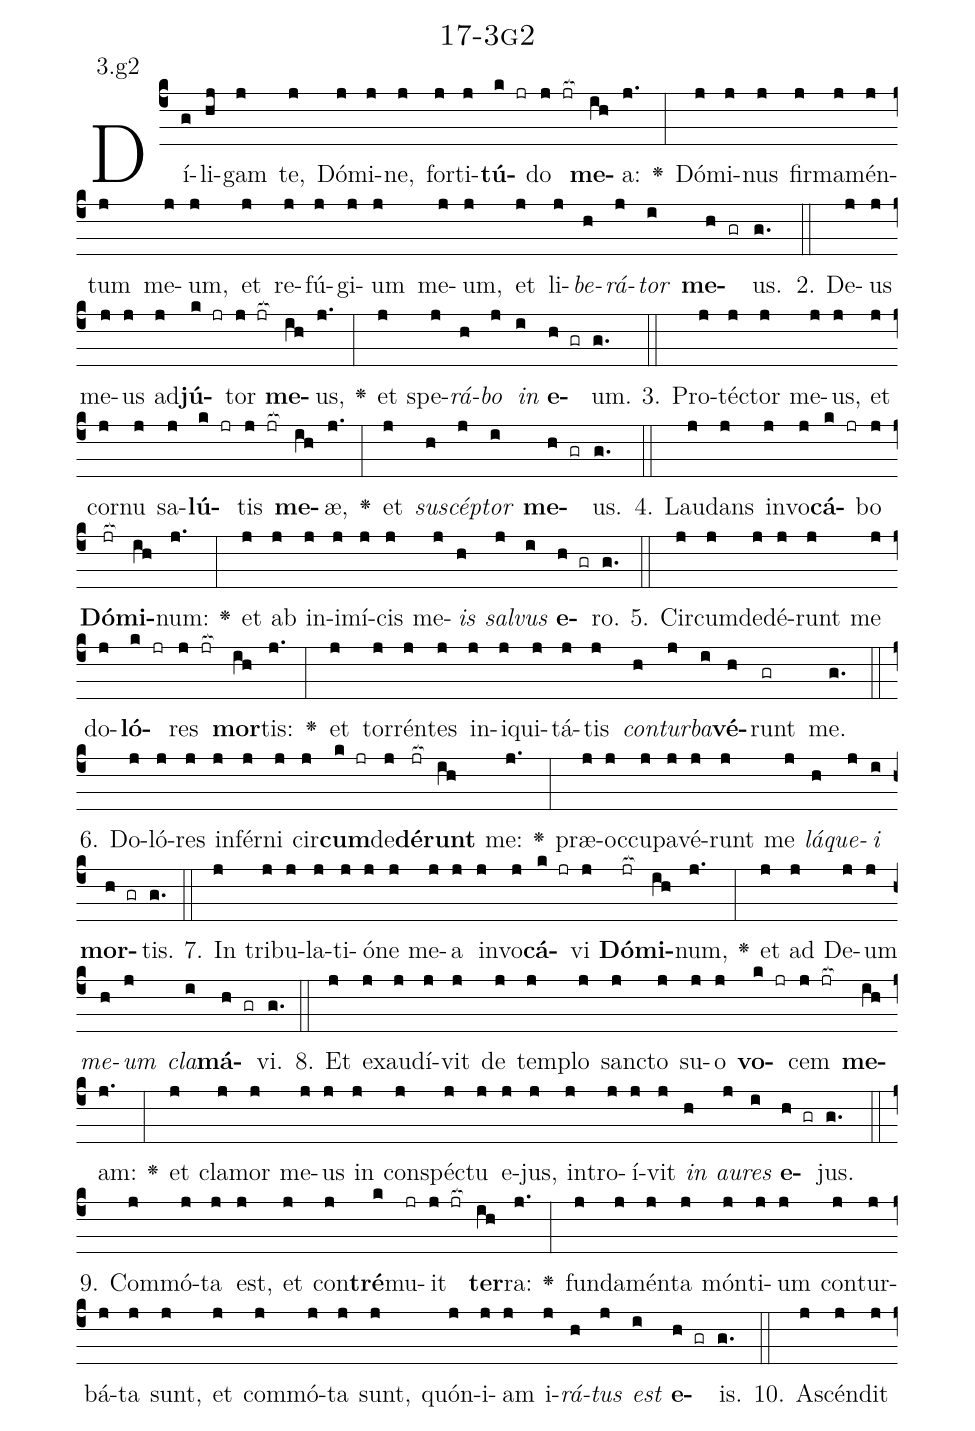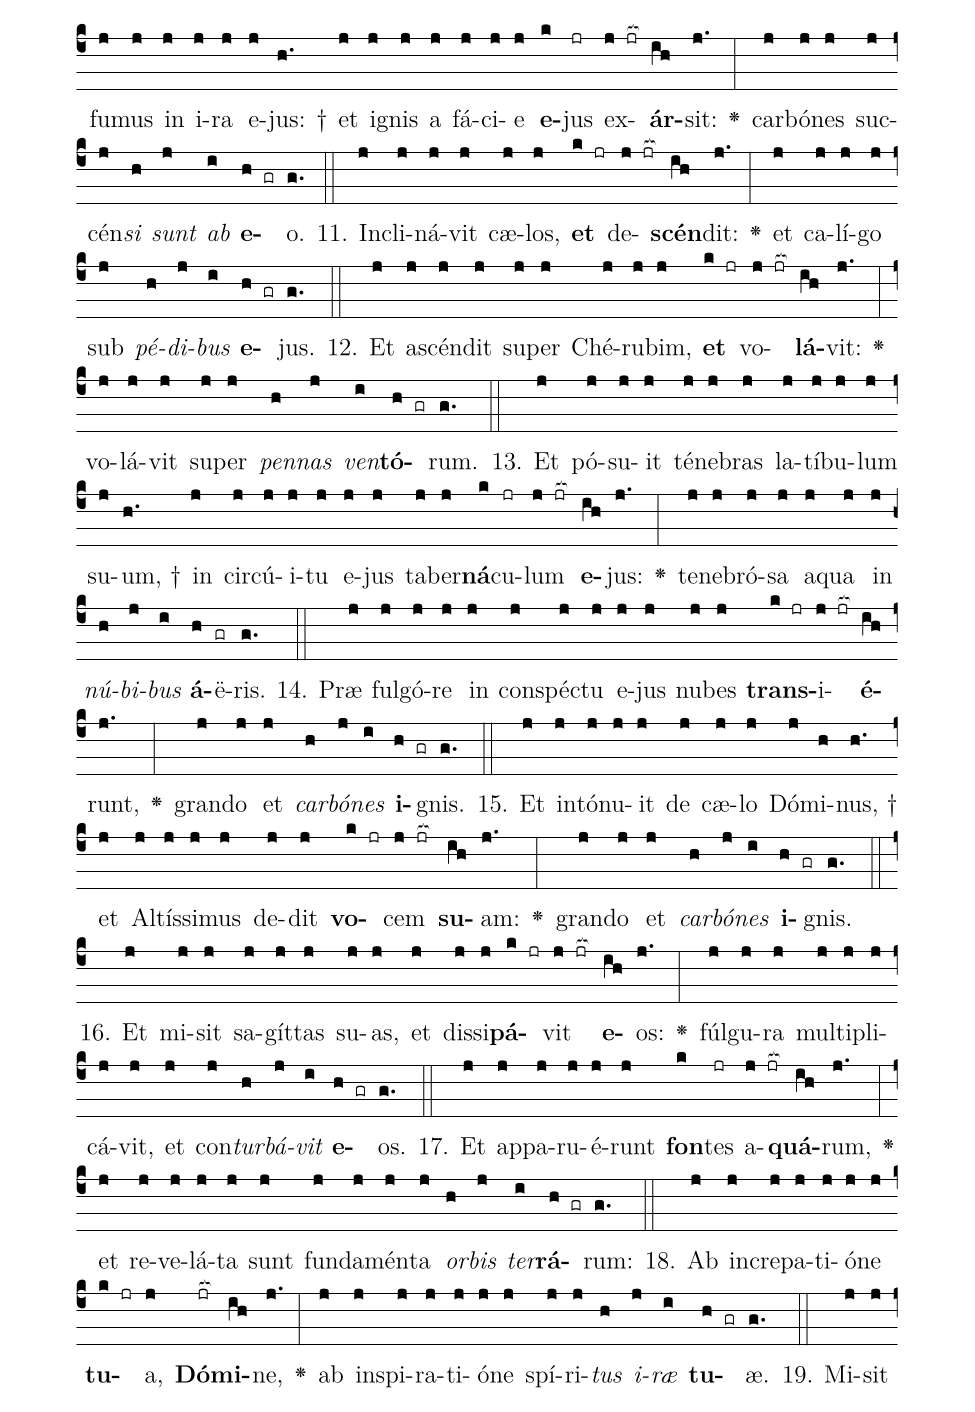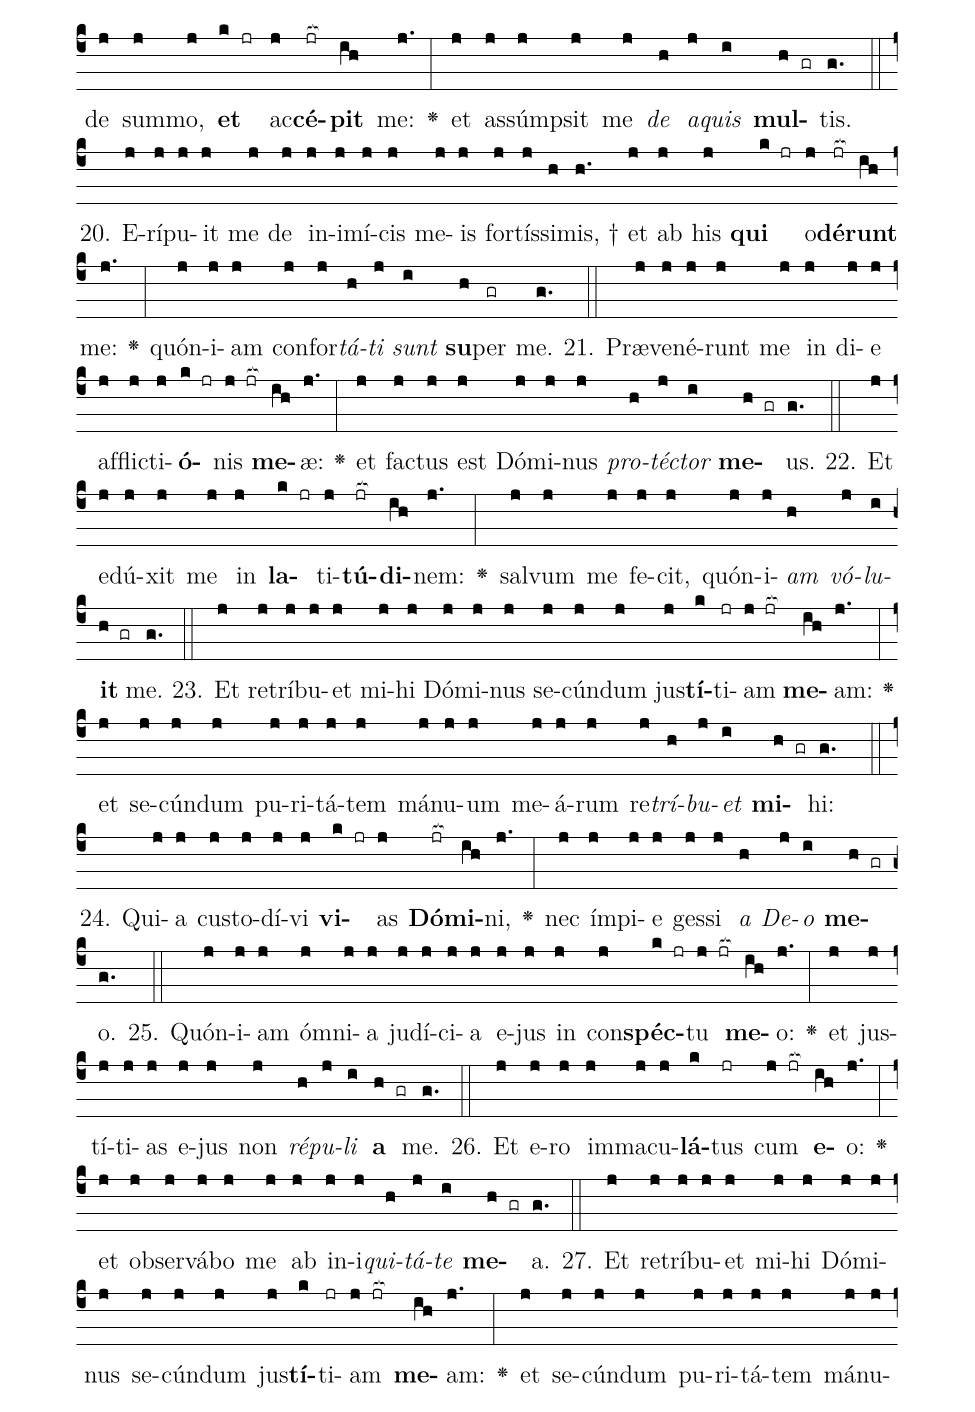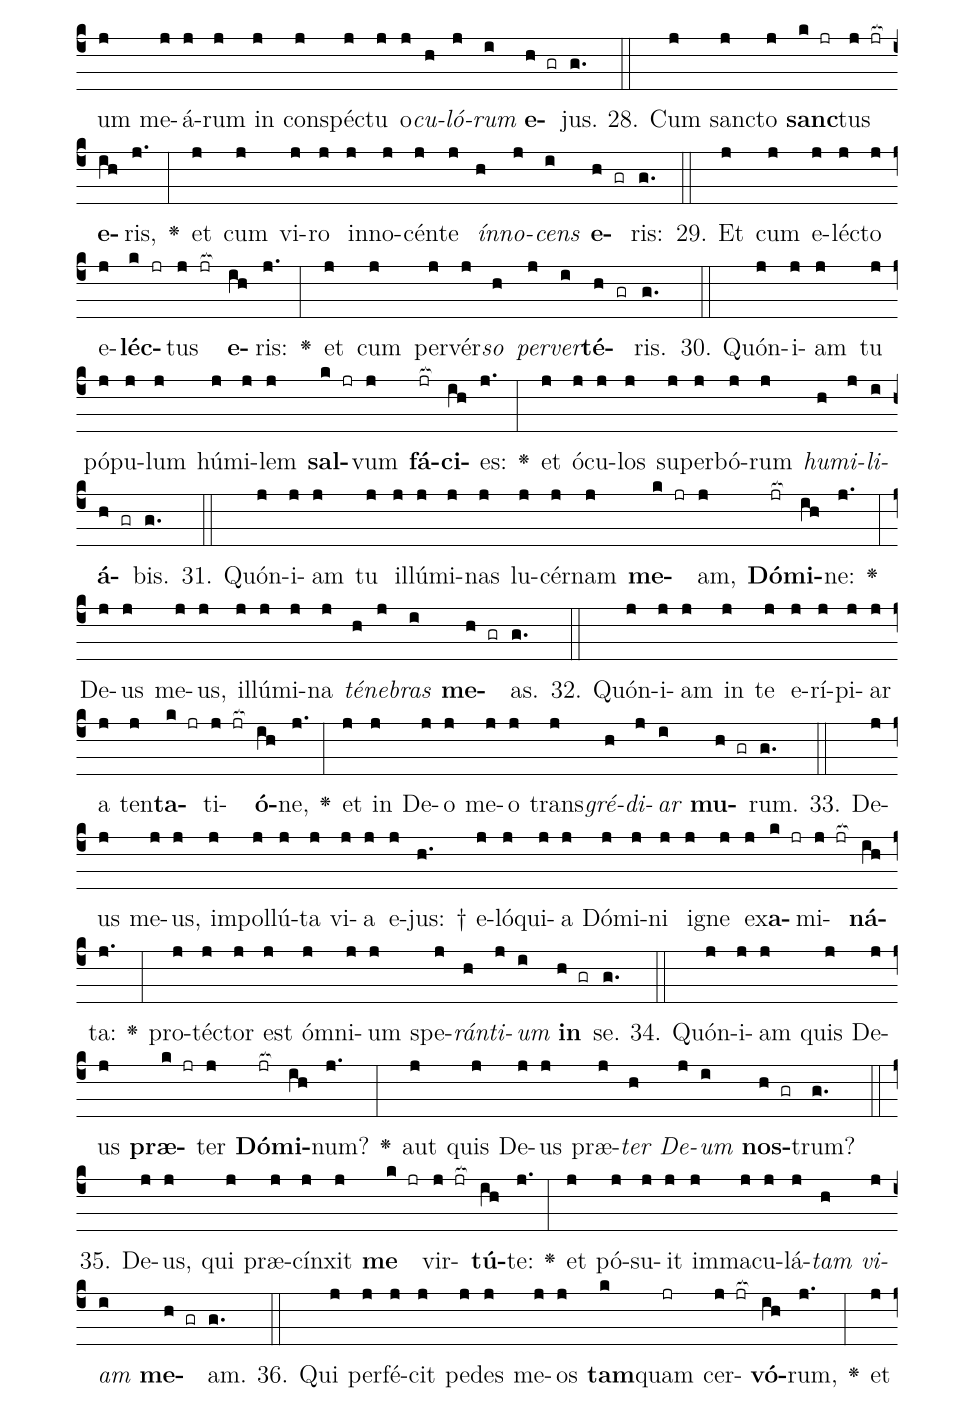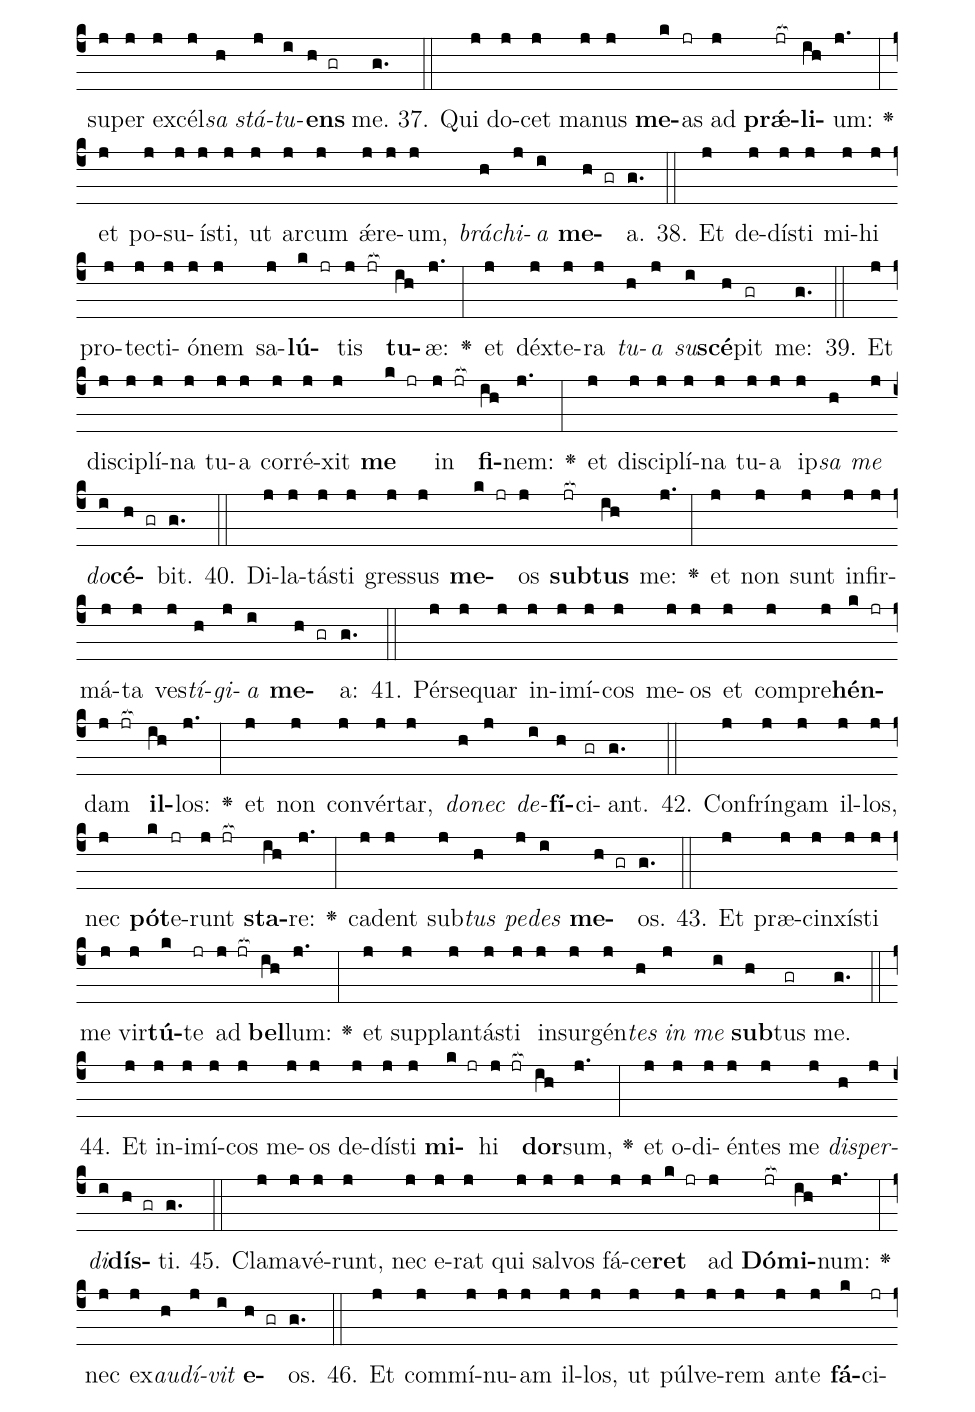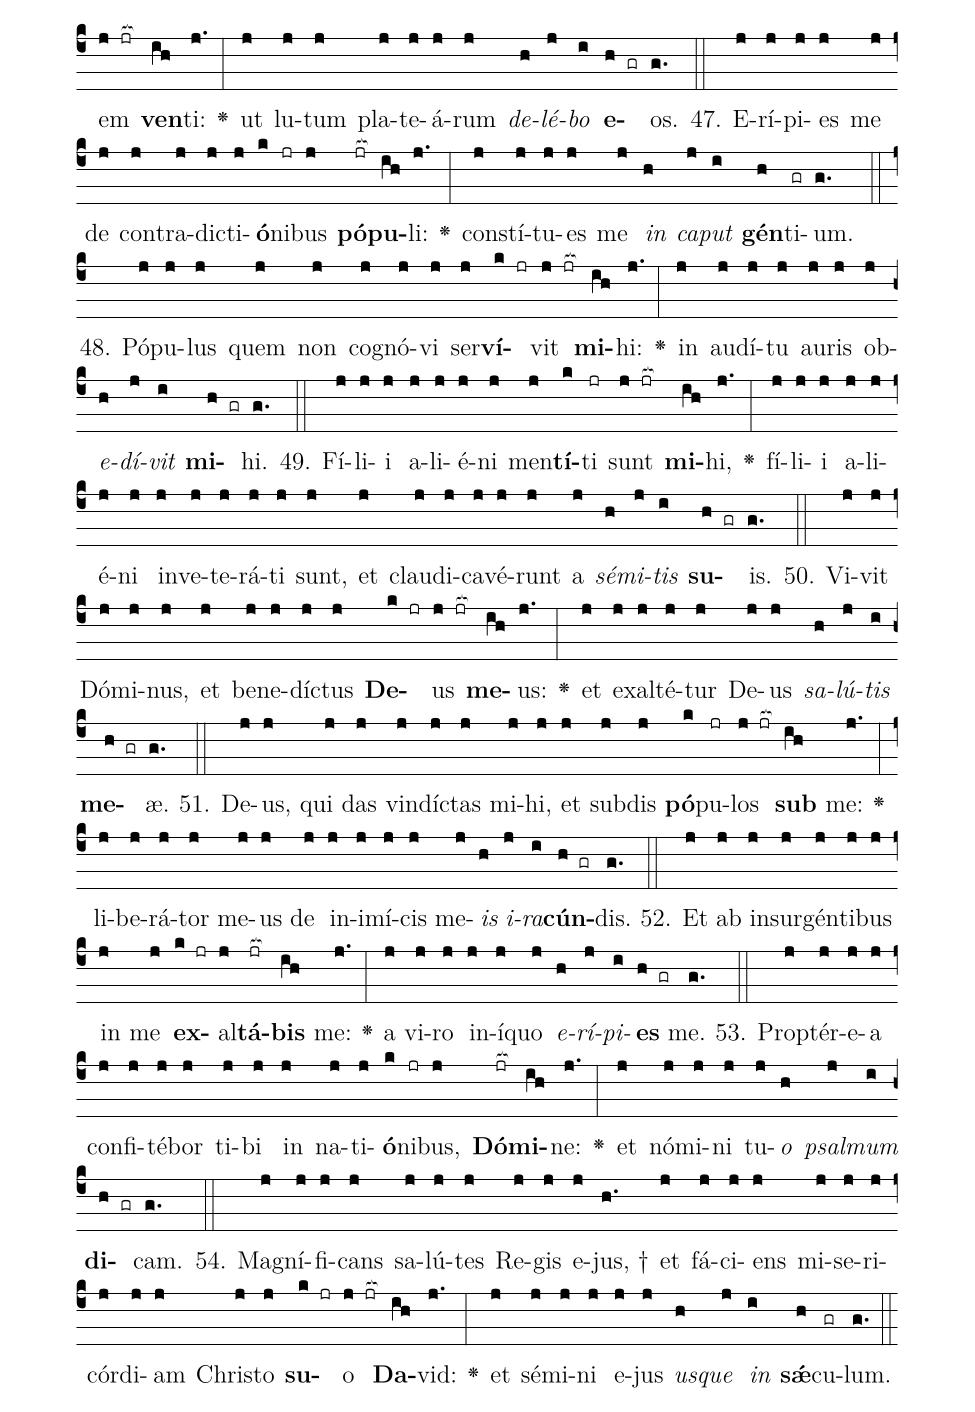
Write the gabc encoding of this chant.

name: 17-3g2;
annotation: 3.g2;
%%
(c4)Dí(g)li(hj)gam(j) te,(j) Dó(j)mi(j)ne,(j) for(j)ti(j)<b>tú</b>(k jr)do(j jr[ocb:1{]) <b>me</b>(ih[ocb:0}])a:(j.) <v>\greheightstar</v>(:) Dó(j)mi(j)nus(j) fir(j)ma(j)mén(j)tum(j) me(j)um,(j) et(j) re(j)fú(j)gi(j)um(j) me(j)um,(j) et(j) li(j)<i>be</i>(h)<i>rá</i>(j)<i>tor</i>(i) <b>me</b>(h gr)us.(g.) (::)
2. De(j)us(j) me(j)us(j) ad(j)<b>jú</b>(k jr)tor(j jr[ocb:1{]) <b>me</b>(ih[ocb:0}])us,(j.) <v>\greheightstar</v>(:) et(j) spe(j)<i>rá</i>(h)<i>bo</i>(j) <i>in</i>(i) <b>e</b>(h gr)um.(g.) (::)
3. Pro(j)téc(j)tor(j) me(j)us,(j) et(j) cor(j)nu(j) sa(j)<b>lú</b>(k jr)tis(j jr[ocb:1{]) <b>me</b>(ih[ocb:0}])æ,(j.) <v>\greheightstar</v>(:) et(j) <i>su</i>(h)<i>scép</i>(j)<i>tor</i>(i) <b>me</b>(h gr)us.(g.) (::)
4. Lau(j)dans(j) in(j)vo(j)<b>cá</b>(k jr)bo(j) <b>Dó</b>(jr[ocb:1{])<b>mi</b>(ih[ocb:0}])num:(j.) <v>\greheightstar</v>(:) et(j) ab(j) in(j)i(j)mí(j)cis(j) me(j)<i>is</i>(h) <i>sal</i>(j)<i>vus</i>(i) <b>e</b>(h gr)ro.(g.) (::)
5. Cir(j)cum(j)de(j)dé(j)runt(j) me(j) do(j)<b>ló</b>(k jr)res(j jr[ocb:1{]) <b>mor</b>(ih[ocb:0}])tis:(j.) <v>\greheightstar</v>(:) et(j) tor(j)rén(j)tes(j) in(j)i(j)qui(j)tá(j)tis(j) <i>con</i>(h)<i>tur</i>(j)<i>ba</i>(i)<b>vé</b>(h)runt(gr) me.(g.) (::)
6. Do(j)ló(j)res(j) in(j)fér(j)ni(j) cir(j)<b>cum</b>(k jr)de(j)<b>dé</b>(jr[ocb:1{])<b>runt</b>(ih[ocb:0}]) me:(j.) <v>\greheightstar</v>(:) præ(j)oc(j)cu(j)pa(j)vé(j)runt(j) me(j) <i>lá</i>(h)<i>que</i>(j)<i>i</i>(i) <b>mor</b>(h gr)tis.(g.) (::)
7. In(j) tri(j)bu(j)la(j)ti(j)ó(j)ne(j) me(j)a(j) in(j)vo(j)<b>cá</b>(k jr)vi(j) <b>Dó</b>(jr[ocb:1{])<b>mi</b>(ih[ocb:0}])num,(j.) <v>\greheightstar</v>(:) et(j) ad(j) De(j)um(j) <i>me</i>(h)<i>um</i>(j) <i>cla</i>(i)<b>má</b>(h gr)vi.(g.) (::)
8. Et(j) ex(j)au(j)dí(j)vit(j) de(j) tem(j)plo(j) sanc(j)to(j) su(j)o(j) <b>vo</b>(k jr)cem(j jr[ocb:1{]) <b>me</b>(ih[ocb:0}])am:(j.) <v>\greheightstar</v>(:) et(j) cla(j)mor(j) me(j)us(j) in(j) con(j)spéc(j)tu(j) e(j)jus,(j) in(j)tro(j)í(j)vit(j) <i>in</i>(h) <i>au</i>(j)<i>res</i>(i) <b>e</b>(h gr)jus.(g.) (::)
9. Com(j)mó(j)ta(j) est,(j) et(j) con(j)<b>tré</b>(k)mu(jr)it(j jr[ocb:1{]) <b>ter</b>(ih[ocb:0}])ra:(j.) <v>\greheightstar</v>(:) fun(j)da(j)mén(j)ta(j) món(j)ti(j)um(j) con(j)tur(j)bá(j)ta(j) sunt,(j) et(j) com(j)mó(j)ta(j) sunt,(j) quón(j)i(j)am(j) i(j)<i>rá</i>(h)<i>tus</i>(j) <i>est</i>(i) <b>e</b>(h gr)is.(g.) (::)
10. A(j)scén(j)dit(j) fu(j)mus(j) in(j) i(j)ra(j) e(j)jus: †(h.) et(j) i(j)gnis(j) a(j) fá(j)ci(j)e(j) <b>e</b>(k)jus(jr) ex(j jr[ocb:1{])<b>ár</b>(ih[ocb:0}])sit:(j.) <v>\greheightstar</v>(:) car(j)bó(j)nes(j) suc(j)cén(j)<i>si</i>(h) <i>sunt</i>(j) <i>ab</i>(i) <b>e</b>(h gr)o.(g.) (::)
11. In(j)cli(j)ná(j)vit(j) cæ(j)los,(j) <b>et</b>(k jr) de(j jr[ocb:1{])<b>scén</b>(ih[ocb:0}])dit:(j.) <v>\greheightstar</v>(:) et(j) ca(j)lí(j)go(j) sub(j) <i>pé</i>(h)<i>di</i>(j)<i>bus</i>(i) <b>e</b>(h gr)jus.(g.) (::)
12. Et(j) a(j)scén(j)dit(j) su(j)per(j) Ché(j)ru(j)bim,(j) <b>et</b>(k jr) vo(j jr[ocb:1{])<b>lá</b>(ih[ocb:0}])vit:(j.) <v>\greheightstar</v>(:) vo(j)lá(j)vit(j) su(j)per(j) <i>pen</i>(h)<i>nas</i>(j) <i>ven</i>(i)<b>tó</b>(h gr)rum.(g.) (::)
13. Et(j) pó(j)su(j)it(j) té(j)ne(j)bras(j) la(j)tí(j)bu(j)lum(j) su(j)um, †(h.) in(j) cir(j)cú(j)i(j)tu(j) e(j)jus(j) ta(j)ber(j)<b>ná</b>(k)cu(jr)lum(j jr[ocb:1{]) <b>e</b>(ih[ocb:0}])jus:(j.) <v>\greheightstar</v>(:) te(j)ne(j)bró(j)sa(j) a(j)qua(j) in(j) <i>nú</i>(h)<i>bi</i>(j)<i>bus</i>(i) <b>á</b>(h)ë(gr)ris.(g.) (::)
14. Præ(j) ful(j)gó(j)re(j) in(j) con(j)spéc(j)tu(j) e(j)jus(j) nu(j)bes(j) <b>trans</b>(k jr)i(j jr[ocb:1{])<b>é</b>(ih[ocb:0}])runt,(j.) <v>\greheightstar</v>(:) gran(j)do(j) et(j) <i>car</i>(h)<i>bó</i>(j)<i>nes</i>(i) <b>i</b>(h gr)gnis.(g.) (::)
15. Et(j) in(j)tó(j)nu(j)it(j) de(j) cæ(j)lo(j) Dó(j)mi(h)nus, †(h.) et(j) Al(j)tís(j)si(j)mus(j) de(j)dit(j) <b>vo</b>(k jr)cem(j jr[ocb:1{]) <b>su</b>(ih[ocb:0}])am:(j.) <v>\greheightstar</v>(:) gran(j)do(j) et(j) <i>car</i>(h)<i>bó</i>(j)<i>nes</i>(i) <b>i</b>(h gr)gnis.(g.) (::)
16. Et(j) mi(j)sit(j) sa(j)gít(j)tas(j) su(j)as,(j) et(j) dis(j)si(j)<b>pá</b>(k jr)vit(j jr[ocb:1{]) <b>e</b>(ih[ocb:0}])os:(j.) <v>\greheightstar</v>(:) fúl(j)gu(j)ra(j) mul(j)ti(j)pli(j)cá(j)vit,(j) et(j) con(j)<i>tur</i>(h)<i>bá</i>(j)<i>vit</i>(i) <b>e</b>(h gr)os.(g.) (::)
17. Et(j) ap(j)pa(j)ru(j)é(j)runt(j) <b>fon</b>(k)tes(jr) a(j jr[ocb:1{])<b>quá</b>(ih[ocb:0}])rum,(j.) <v>\greheightstar</v>(:) et(j) re(j)ve(j)lá(j)ta(j) sunt(j) fun(j)da(j)mén(j)ta(j) <i>or</i>(h)<i>bis</i>(j) <i>ter</i>(i)<b>rá</b>(h gr)rum:(g.) (::)
18. Ab(j) in(j)cre(j)pa(j)ti(j)ó(j)ne(j) <b>tu</b>(k jr)a,(j) <b>Dó</b>(jr[ocb:1{])<b>mi</b>(ih[ocb:0}])ne,(j.) <v>\greheightstar</v>(:) ab(j) in(j)spi(j)ra(j)ti(j)ó(j)ne(j) spí(j)ri(j)<i>tus</i>(h) <i>i</i>(j)<i>ræ</i>(i) <b>tu</b>(h gr)æ.(g.) (::)
19. Mi(j)sit(j) de(j) sum(j)mo,(j) <b>et</b>(k jr) ac(j)<b>cé</b>(jr[ocb:1{])<b>pit</b>(ih[ocb:0}]) me:(j.) <v>\greheightstar</v>(:) et(j) as(j)súmp(j)sit(j) me(j) <i>de</i>(h) <i>a</i>(j)<i>quis</i>(i) <b>mul</b>(h gr)tis.(g.) (::)
20. E(j)rí(j)pu(j)it(j) me(j) de(j) in(j)i(j)mí(j)cis(j) me(j)is(j) for(j)tís(j)si(h)mis, †(h.) et(j) ab(j) his(j) <b>qui</b>(k jr) o(j)<b>dé</b>(jr[ocb:1{])<b>runt</b>(ih[ocb:0}]) me:(j.) <v>\greheightstar</v>(:) quón(j)i(j)am(j) con(j)for(j)<i>tá</i>(h)<i>ti</i>(j) <i>sunt</i>(i) <b>su</b>(h)per(gr) me.(g.) (::)
21. Præ(j)ve(j)né(j)runt(j) me(j) in(j) di(j)e(j) af(j)flic(j)ti(j)<b>ó</b>(k jr)nis(j jr[ocb:1{]) <b>me</b>(ih[ocb:0}])æ:(j.) <v>\greheightstar</v>(:) et(j) fac(j)tus(j) est(j) Dó(j)mi(j)nus(j) <i>pro</i>(h)<i>téc</i>(j)<i>tor</i>(i) <b>me</b>(h gr)us.(g.) (::)
22. Et(j) e(j)dú(j)xit(j) me(j) in(j) <b>la</b>(k jr)ti(j)<b>tú</b>(jr[ocb:1{])<b>di</b>(ih[ocb:0}])nem:(j.) <v>\greheightstar</v>(:) sal(j)vum(j) me(j) fe(j)cit,(j) quón(j)i(j)<i>am</i>(h) <i>vó</i>(j)<i>lu</i>(i)<b>it</b>(h gr) me.(g.) (::)
23. Et(j) re(j)trí(j)bu(j)et(j) mi(j)hi(j) Dó(j)mi(j)nus(j) se(j)cún(j)dum(j) jus(j)<b>tí</b>(k)ti(jr)am(j jr[ocb:1{]) <b>me</b>(ih[ocb:0}])am:(j.) <v>\greheightstar</v>(:) et(j) se(j)cún(j)dum(j) pu(j)ri(j)tá(j)tem(j) má(j)nu(j)um(j) me(j)á(j)rum(j) re(j)<i>trí</i>(h)<i>bu</i>(j)<i>et</i>(i) <b>mi</b>(h gr)hi:(g.) (::)
24. Qui(j)a(j) cus(j)to(j)dí(j)vi(j) <b>vi</b>(k jr)as(j) <b>Dó</b>(jr[ocb:1{])<b>mi</b>(ih[ocb:0}])ni,(j.) <v>\greheightstar</v>(:) nec(j) ím(j)pi(j)e(j) ges(j)si(j) <i>a</i>(h) <i>De</i>(j)<i>o</i>(i) <b>me</b>(h gr)o.(g.) (::)
25. Quón(j)i(j)am(j) óm(j)ni(j)a(j) ju(j)dí(j)ci(j)a(j) e(j)jus(j) in(j) con(j)<b>spéc</b>(k jr)tu(j jr[ocb:1{]) <b>me</b>(ih[ocb:0}])o:(j.) <v>\greheightstar</v>(:) et(j) jus(j)tí(j)ti(j)as(j) e(j)jus(j) non(j) <i>ré</i>(h)<i>pu</i>(j)<i>li</i>(i) <b>a</b>(h gr) me.(g.) (::)
26. Et(j) e(j)ro(j) im(j)ma(j)cu(j)<b>lá</b>(k)tus(jr) cum(j jr[ocb:1{]) <b>e</b>(ih[ocb:0}])o:(j.) <v>\greheightstar</v>(:) et(j) ob(j)ser(j)vá(j)bo(j) me(j) ab(j) in(j)i(j)<i>qui</i>(h)<i>tá</i>(j)<i>te</i>(i) <b>me</b>(h gr)a.(g.) (::)
27. Et(j) re(j)trí(j)bu(j)et(j) mi(j)hi(j) Dó(j)mi(j)nus(j) se(j)cún(j)dum(j) jus(j)<b>tí</b>(k)ti(jr)am(j jr[ocb:1{]) <b>me</b>(ih[ocb:0}])am:(j.) <v>\greheightstar</v>(:) et(j) se(j)cún(j)dum(j) pu(j)ri(j)tá(j)tem(j) má(j)nu(j)um(j) me(j)á(j)rum(j) in(j) con(j)spéc(j)tu(j) o(j)<i>cu</i>(h)<i>ló</i>(j)<i>rum</i>(i) <b>e</b>(h gr)jus.(g.) (::)
28. Cum(j) sanc(j)to(j) <b>sanc</b>(k jr)tus(j jr[ocb:1{]) <b>e</b>(ih[ocb:0}])ris,(j.) <v>\greheightstar</v>(:) et(j) cum(j) vi(j)ro(j) in(j)no(j)cén(j)te(j) <i>ín</i>(h)<i>no</i>(j)<i>cens</i>(i) <b>e</b>(h gr)ris:(g.) (::)
29. Et(j) cum(j) e(j)léc(j)to(j) e(j)<b>léc</b>(k jr)tus(j jr[ocb:1{]) <b>e</b>(ih[ocb:0}])ris:(j.) <v>\greheightstar</v>(:) et(j) cum(j) per(j)vér(j)<i>so</i>(h) <i>per</i>(j)<i>ver</i>(i)<b>té</b>(h gr)ris.(g.) (::)
30. Quón(j)i(j)am(j) tu(j) pó(j)pu(j)lum(j) hú(j)mi(j)lem(j) <b>sal</b>(k jr)vum(j) <b>fá</b>(jr[ocb:1{])<b>ci</b>(ih[ocb:0}])es:(j.) <v>\greheightstar</v>(:) et(j) ó(j)cu(j)los(j) su(j)per(j)bó(j)rum(j) <i>hu</i>(h)<i>mi</i>(j)<i>li</i>(i)<b>á</b>(h gr)bis.(g.) (::)
31. Quón(j)i(j)am(j) tu(j) il(j)lú(j)mi(j)nas(j) lu(j)cér(j)nam(j) <b>me</b>(k jr)am,(j) <b>Dó</b>(jr[ocb:1{])<b>mi</b>(ih[ocb:0}])ne:(j.) <v>\greheightstar</v>(:) De(j)us(j) me(j)us,(j) il(j)lú(j)mi(j)na(j) <i>té</i>(h)<i>ne</i>(j)<i>bras</i>(i) <b>me</b>(h gr)as.(g.) (::)
32. Quón(j)i(j)am(j) in(j) te(j) e(j)rí(j)pi(j)ar(j) a(j) ten(j)<b>ta</b>(k jr)ti(j jr[ocb:1{])<b>ó</b>(ih[ocb:0}])ne,(j.) <v>\greheightstar</v>(:) et(j) in(j) De(j)o(j) me(j)o(j) trans(j)<i>gré</i>(h)<i>di</i>(j)<i>ar</i>(i) <b>mu</b>(h gr)rum.(g.) (::)
33. De(j)us(j) me(j)us,(j) im(j)pol(j)lú(j)ta(j) vi(j)a(j) e(j)jus: †(h.) e(j)ló(j)qui(j)a(j) Dó(j)mi(j)ni(j) i(j)gne(j) ex(j)<b>a</b>(k jr)mi(j jr[ocb:1{])<b>ná</b>(ih[ocb:0}])ta:(j.) <v>\greheightstar</v>(:) pro(j)téc(j)tor(j) est(j) óm(j)ni(j)um(j) spe(j)<i>rán</i>(h)<i>ti</i>(j)<i>um</i>(i) <b>in</b>(h gr) se.(g.) (::)
34. Quón(j)i(j)am(j) quis(j) De(j)us(j) <b>præ</b>(k jr)ter(j) <b>Dó</b>(jr[ocb:1{])<b>mi</b>(ih[ocb:0}])num?(j.) <v>\greheightstar</v>(:) aut(j) quis(j) De(j)us(j) præ(j)<i>ter</i>(h) <i>De</i>(j)<i>um</i>(i) <b>nos</b>(h gr)trum?(g.) (::)
35. De(j)us,(j) qui(j) præ(j)cín(j)xit(j) <b>me</b>(k jr) vir(j jr[ocb:1{])<b>tú</b>(ih[ocb:0}])te:(j.) <v>\greheightstar</v>(:) et(j) pó(j)su(j)it(j) im(j)ma(j)cu(j)lá(j)<i>tam</i>(h) <i>vi</i>(j)<i>am</i>(i) <b>me</b>(h gr)am.(g.) (::)
36. Qui(j) per(j)fé(j)cit(j) pe(j)des(j) me(j)os(j) <b>tam</b>(k)quam(jr) cer(j jr[ocb:1{])<b>vó</b>(ih[ocb:0}])rum,(j.) <v>\greheightstar</v>(:) et(j) su(j)per(j) ex(j)cél(j)<i>sa</i>(h) <i>stá</i>(j)<i>tu</i>(i)<b>ens</b>(h gr) me.(g.) (::)
37. Qui(j) do(j)cet(j) ma(j)nus(j) <b>me</b>(k)as(jr) ad(j) <b>prǽ</b>(jr[ocb:1{])<b>li</b>(ih[ocb:0}])um:(j.) <v>\greheightstar</v>(:) et(j) po(j)su(j)ís(j)ti,(j) ut(j) ar(j)cum(j) ǽ(j)re(j)um,(j) <i>brá</i>(h)<i>chi</i>(j)<i>a</i>(i) <b>me</b>(h gr)a.(g.) (::)
38. Et(j) de(j)dís(j)ti(j) mi(j)hi(j) pro(j)tec(j)ti(j)ó(j)nem(j) sa(j)<b>lú</b>(k jr)tis(j jr[ocb:1{]) <b>tu</b>(ih[ocb:0}])æ:(j.) <v>\greheightstar</v>(:) et(j) déx(j)te(j)ra(j) <i>tu</i>(h)<i>a</i>(j) <i>su</i>(i)<b>scé</b>(h)pit(gr) me:(g.) (::)
39. Et(j) di(j)sci(j)plí(j)na(j) tu(j)a(j) cor(j)ré(j)xit(j) <b>me</b>(k jr) in(j jr[ocb:1{]) <b>fi</b>(ih[ocb:0}])nem:(j.) <v>\greheightstar</v>(:) et(j) di(j)sci(j)plí(j)na(j) tu(j)a(j) ip(j)<i>sa</i>(h) <i>me</i>(j) <i>do</i>(i)<b>cé</b>(h gr)bit.(g.) (::)
40. Di(j)la(j)tás(j)ti(j) gres(j)sus(j) <b>me</b>(k jr)os(j) <b>sub</b>(jr[ocb:1{])<b>tus</b>(ih[ocb:0}]) me:(j.) <v>\greheightstar</v>(:) et(j) non(j) sunt(j) in(j)fir(j)má(j)ta(j) ves(j)<i>tí</i>(h)<i>gi</i>(j)<i>a</i>(i) <b>me</b>(h gr)a:(g.) (::)
41. Pér(j)se(j)quar(j) in(j)i(j)mí(j)cos(j) me(j)os(j) et(j) com(j)pre(j)<b>hén</b>(k jr)dam(j jr[ocb:1{]) <b>il</b>(ih[ocb:0}])los:(j.) <v>\greheightstar</v>(:) et(j) non(j) con(j)vér(j)tar,(j) <i>do</i>(h)<i>nec</i>(j) <i>de</i>(i)<b>fí</b>(h)ci(gr)ant.(g.) (::)
42. Con(j)frín(j)gam(j) il(j)los,(j) nec(j) <b>pót</b>(k)e(jr)runt(j jr[ocb:1{]) <b>sta</b>(ih[ocb:0}])re:(j.) <v>\greheightstar</v>(:) ca(j)dent(j) sub(j)<i>tus</i>(h) <i>pe</i>(j)<i>des</i>(i) <b>me</b>(h gr)os.(g.) (::)
43. Et(j) præ(j)cin(j)xís(j)ti(j) me(j) vir(j)<b>tú</b>(k)te(jr) ad(j jr[ocb:1{]) <b>bel</b>(ih[ocb:0}])lum:(j.) <v>\greheightstar</v>(:) et(j) sup(j)plan(j)tás(j)ti(j) in(j)sur(j)gén(j)<i>tes</i>(h) <i>in</i>(j) <i>me</i>(i) <b>sub</b>(h)tus(gr) me.(g.) (::)
44. Et(j) in(j)i(j)mí(j)cos(j) me(j)os(j) de(j)dís(j)ti(j) <b>mi</b>(k jr)hi(j jr[ocb:1{]) <b>dor</b>(ih[ocb:0}])sum,(j.) <v>\greheightstar</v>(:) et(j) o(j)di(j)én(j)tes(j) me(j) <i>dis</i>(h)<i>per</i>(j)<i>di</i>(i)<b>dís</b>(h gr)ti.(g.) (::)
45. Cla(j)ma(j)vé(j)runt,(j) nec(j) e(j)rat(j) qui(j) sal(j)vos(j) fá(j)ce(j)<b>ret</b>(k jr) ad(j) <b>Dó</b>(jr[ocb:1{])<b>mi</b>(ih[ocb:0}])num:(j.) <v>\greheightstar</v>(:) nec(j) ex(j)<i>au</i>(h)<i>dí</i>(j)<i>vit</i>(i) <b>e</b>(h gr)os.(g.) (::)
46. Et(j) com(j)mí(j)nu(j)am(j) il(j)los,(j) ut(j) púl(j)ve(j)rem(j) an(j)te(j) <b>fá</b>(k)ci(jr)em(j jr[ocb:1{]) <b>ven</b>(ih[ocb:0}])ti:(j.) <v>\greheightstar</v>(:) ut(j) lu(j)tum(j) pla(j)te(j)á(j)rum(j) <i>de</i>(h)<i>lé</i>(j)<i>bo</i>(i) <b>e</b>(h gr)os.(g.) (::)
47. E(j)rí(j)pi(j)es(j) me(j) de(j) con(j)tra(j)dic(j)ti(j)<b>ó</b>(k)ni(jr)bus(j) <b>pó</b>(jr[ocb:1{])<b>pu</b>(ih[ocb:0}])li:(j.) <v>\greheightstar</v>(:) con(j)stí(j)tu(j)es(j) me(j) <i>in</i>(h) <i>ca</i>(j)<i>put</i>(i) <b>gén</b>(h)ti(gr)um.(g.) (::)
48. Pó(j)pu(j)lus(j) quem(j) non(j) co(j)gnó(j)vi(j) ser(j)<b>ví</b>(k jr)vit(j jr[ocb:1{]) <b>mi</b>(ih[ocb:0}])hi:(j.) <v>\greheightstar</v>(:) in(j) au(j)dí(j)tu(j) au(j)ris(j) ob(j)<i>e</i>(h)<i>dí</i>(j)<i>vit</i>(i) <b>mi</b>(h gr)hi.(g.) (::)
49. Fí(j)li(j)i(j) a(j)li(j)é(j)ni(j) men(j)<b>tí</b>(k)ti(jr) sunt(j jr[ocb:1{]) <b>mi</b>(ih[ocb:0}])hi,(j.) <v>\greheightstar</v>(:) fí(j)li(j)i(j) a(j)li(j)é(j)ni(j) in(j)ve(j)te(j)rá(j)ti(j) sunt,(j) et(j) clau(j)di(j)ca(j)vé(j)runt(j) a(j) <i>sé</i>(h)<i>mi</i>(j)<i>tis</i>(i) <b>su</b>(h gr)is.(g.) (::)
50. Vi(j)vit(j) Dó(j)mi(j)nus,(j) et(j) be(j)ne(j)díc(j)tus(j) <b>De</b>(k jr)us(j jr[ocb:1{]) <b>me</b>(ih[ocb:0}])us:(j.) <v>\greheightstar</v>(:) et(j) ex(j)al(j)té(j)tur(j) De(j)us(j) <i>sa</i>(h)<i>lú</i>(j)<i>tis</i>(i) <b>me</b>(h gr)æ.(g.) (::)
51. De(j)us,(j) qui(j) das(j) vin(j)díc(j)tas(j) mi(j)hi,(j) et(j) sub(j)dis(j) <b>pó</b>(k)pu(jr)los(j jr[ocb:1{]) <b>sub</b>(ih[ocb:0}]) me:(j.) <v>\greheightstar</v>(:) li(j)be(j)rá(j)tor(j) me(j)us(j) de(j) in(j)i(j)mí(j)cis(j) me(j)<i>is</i>(h) <i>i</i>(j)<i>ra</i>(i)<b>cún</b>(h gr)dis.(g.) (::)
52. Et(j) ab(j) in(j)sur(j)gén(j)ti(j)bus(j) in(j) me(j) <b>ex</b>(k jr)al(j)<b>tá</b>(jr[ocb:1{])<b>bis</b>(ih[ocb:0}]) me:(j.) <v>\greheightstar</v>(:) a(j) vi(j)ro(j) in(j)í(j)quo(j) <i>e</i>(h)<i>rí</i>(j)<i>pi</i>(i)<b>es</b>(h gr) me.(g.) (::)
53. Prop(j)tér(j)e(j)a(j) con(j)fi(j)té(j)bor(j) ti(j)bi(j) in(j) na(j)ti(j)<b>ó</b>(k)ni(jr)bus,(j) <b>Dó</b>(jr[ocb:1{])<b>mi</b>(ih[ocb:0}])ne:(j.) <v>\greheightstar</v>(:) et(j) nó(j)mi(j)ni(j) tu(j)<i>o</i>(h) <i>psal</i>(j)<i>mum</i>(i) <b>di</b>(h gr)cam.(g.) (::)
54. Ma(j)gní(j)fi(j)cans(j) sa(j)lú(j)tes(j) Re(j)gis(j) e(j)jus, †(h.) et(j) fá(j)ci(j)ens(j) mi(j)se(j)ri(j)cór(j)di(j)am(j) Chris(j)to(j) <b>su</b>(k jr)o(j jr[ocb:1{]) <b>Da</b>(ih[ocb:0}])vid:(j.) <v>\greheightstar</v>(:) et(j) sé(j)mi(j)ni(j) e(j)jus(j) <i>us</i>(h)<i>que</i>(j) <i>in</i>(i) <b>sǽ</b>(h)cu(gr)lum.(g.) (::)
